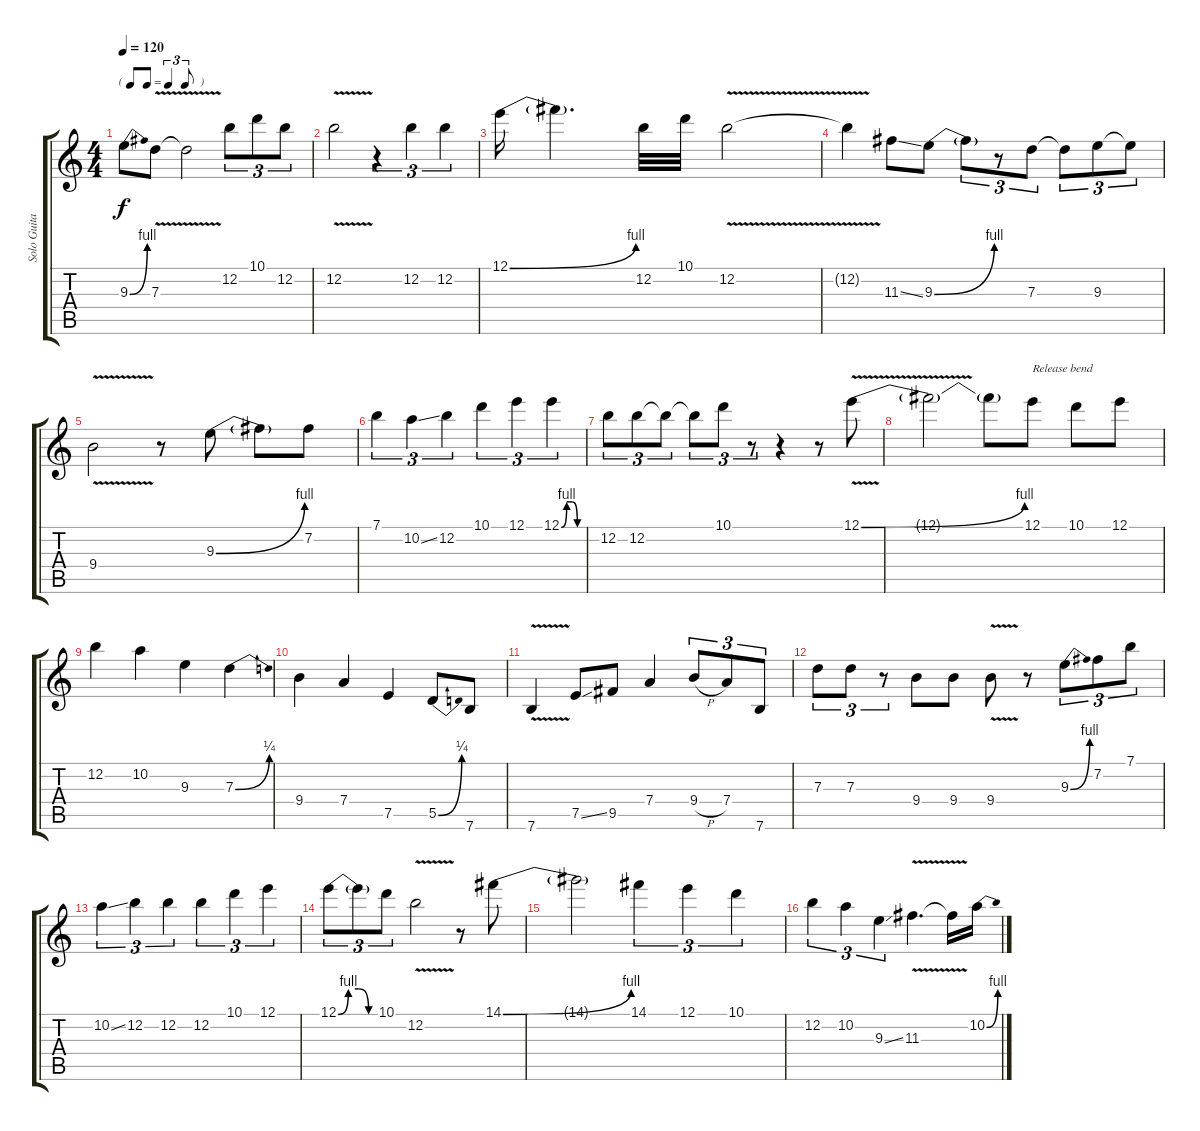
\track ("Solo Guitar I (Gilmour)" "Solo Guita") {instrument distortionguitar}
\staff {score tabs}
\tuning (E4 B3 G3 D3 A2 E2) {hide}
\ts (4 4)
\tf triplet8th
\tempo 120
\clef g2
\ks c
9.3{be (bend 0 0 60 4)}.8{dy f} 7.3{v}.8 7.3{t}.2 12.2.8{tu (3 2)} 10.1.8{tu (3 2)} 12.2.8{tu (3 2)} |
12.2{v}.2 r.4{tu (3 2)} 12.2.4{tu (3 2)} 12.2.4{tu (3 2)} |
12.1{be (bend 0 0 60 4)}.16 12.1{t}.4{d} 12.2.32 10.1.32 12.2{v}.2 |
12.2{t}.4 11.3{ss}.8 9.3{be (bend 0 0 60 4)}.8 9.3{t}.8{tu (3 2)} r.8{tu (3 2)} 7.3.8{tu (3 2)} 7.3{t}.8{tu (3 2)} 9.3.8{tu (3 2)} 9.3{t}.8{tu (3 2)} |
9.4{v}.2 r.8 9.3{be (bend 0 0 60 4)}.8 9.3{t}.8 7.2.8 |
7.1.4{tu (3 2)} 10.2{ss}.4{tu (3 2)} 12.2.4{tu (3 2)} 10.1.4{tu (3 2)} 12.1.4{tu (3 2)} 12.1{be (custom 0 0 15 4 30 4 45 0 60 0)}.4{tu (3 2)} |
12.2.8{tu (3 2)} 12.2.8{tu (3 2)} 12.2{t}.8{tu (3 2)} 12.2{t}.8{tu (3 2)} 10.1.8{tu (3 2)} r.8{tu (3 2)} r.4 r.8 12.1{be (bend 0 0 60 4) v}.8 |
12.1{t}.2 12.1{t}.8 12.1.8{txt "Release bend"} 10.1.8 12.1.8 |
12.2.4 10.2.4 9.3.4 7.3{be (bend 0 0 60 1)}.4 |
9.4.4 7.4.4 7.5.4 5.5{be (bend 0 0 60 1)}.8 7.6.8 |
7.6{v}.4 7.5{ss}.8 9.5.8 7.4.4 9.4{h}.8{tu (3 2)} 7.4.8{tu (3 2)} 7.6.8{tu (3 2)} |
7.3.8{tu (3 2)} 7.3.8{tu (3 2)} r.8{tu (3 2)} 9.4.8 9.4.8 9.4{v}.8 r.8 9.3{be (bend 0 0 60 4)}.8{tu (3 2)} 7.2.8{tu (3 2)} 7.1.8{tu (3 2)} |
10.2{ss}.4{tu (3 2)} 12.2.4{tu (3 2)} 12.2.4{tu (3 2)} 12.2.4{tu (3 2)} 10.1.4{tu (3 2)} 12.1.4{tu (3 2)} |
12.1{be (custom 0 0 15 4 30 4 45 0 60 0)}.8{tu (3 2)} 12.1{t}.8{tu (3 2)} 10.1.8{tu (3 2)} 12.2{v}.2 r.8 14.1{be (bend 0 0 60 4)}.8 |
14.1{t}.2 14.1.4{tu (3 2)} 12.1.4{tu (3 2)} 10.1.4{tu (3 2)} |
12.2.4{tu (3 2)} 10.2.4{tu (3 2)} 9.3{ss}.4{tu (3 2)} 11.3{v}.4{d} 11.3{t}.16 10.2{be (bend 0 0 60 4)}.16
